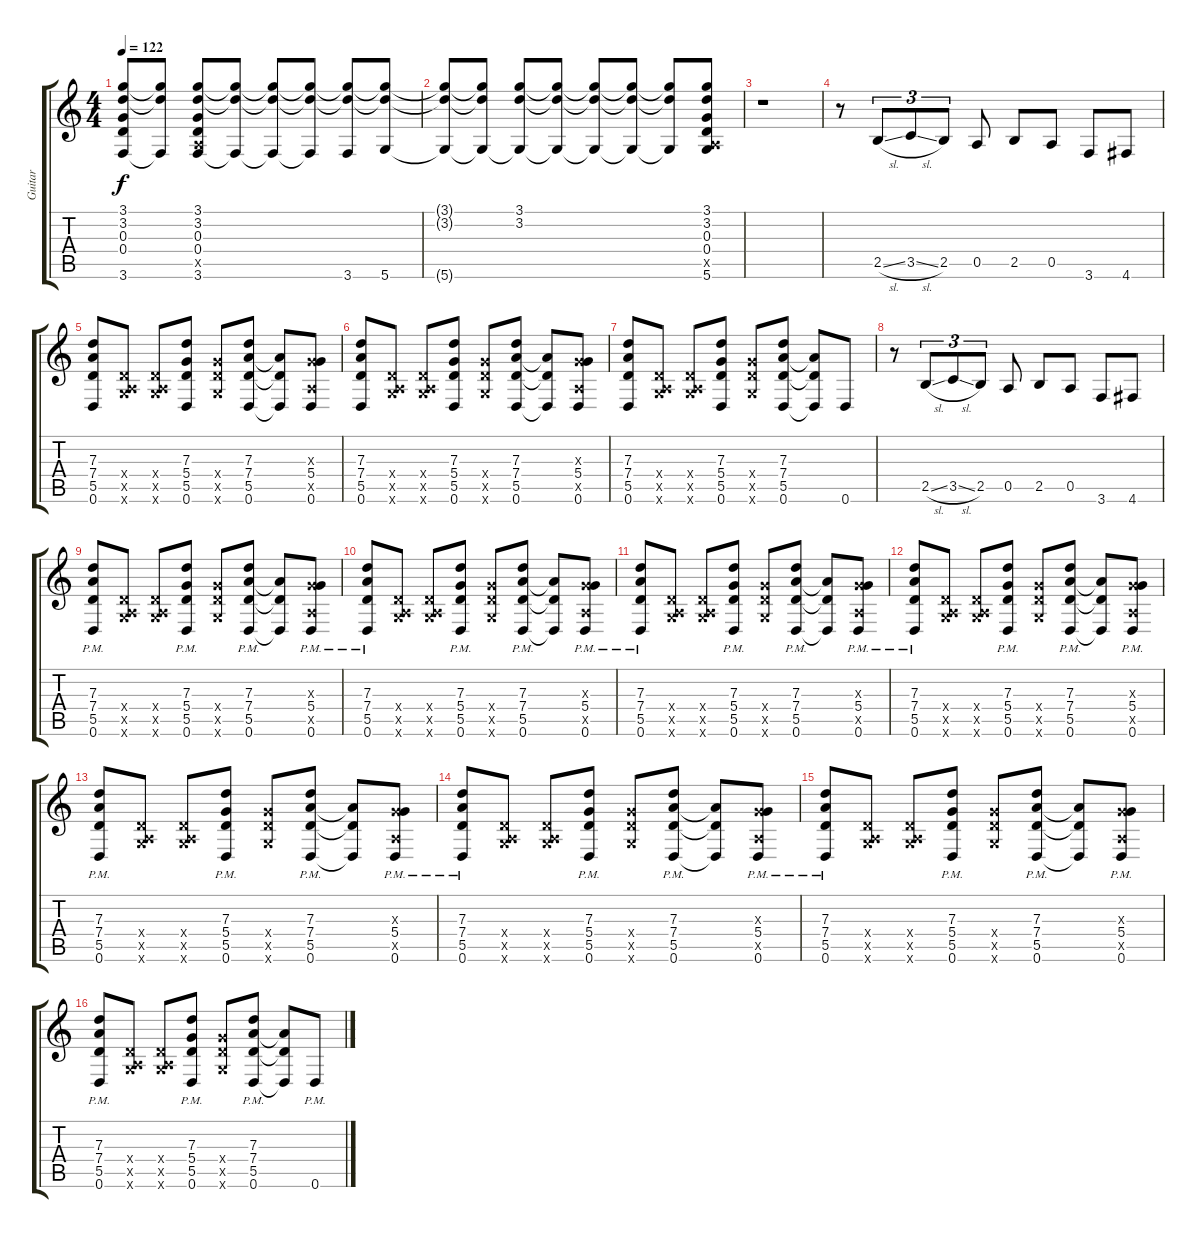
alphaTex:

\track ("Guitar" "Guitar") {instrument acousticguitarsteel}
\staff {score tabs}
\tuning (E4 B3 G3 D3 A2 D2) {hide}
\ts (4 4)
\tempo 122
\clef g2
\ks c
(3.1{t} 3.2{t} 0.3{t} 0.4{t} 3.6).8{dy f} (3.1{t} 3.2{t} 3.6{t}).8 (3.1 3.2 0.3 0.4 0.5{x} 3.6).8 (3.1{t} 3.2{t} 3.6{t}).8 (3.1{t} 3.2{t} 3.6{t}).8 (3.1{t} 3.2{t} 3.6{t}).8 (3.1{t} 3.2{t} 3.6).8 (3.1{t} 3.2{t} 5.6).8 |
(3.1{t} 3.2{t} 5.6{t}).8 (3.1{t} 3.2{t} 5.6{t}).8 (3.1 3.2 5.6{t}).8 (3.1{t} 3.2{t} 5.6{t}).8 (3.1{t} 3.2{t} 5.6{t}).8 (3.1{t} 3.2{t} 5.6{t}).8 (3.1{t} 3.2{t} 5.6{t}).8 (3.1 3.2 0.3 0.4 0.5{x} 5.6).8 |
r.1 |
r.8 2.5{sl}.8{tu (3 2)} 3.5{sl}.8{tu (3 2)} 2.5.8{tu (3 2)} 0.5.8 2.5.8 0.5.8 3.6.8 4.6.8 |
(7.3 7.4 5.5 0.6).8 (0.4{x} 0.5{x} 5.6{x}).8 (0.4{x} 0.5{x} 5.6{x}).8 (7.3 5.4 5.5 0.6).8 (5.4{x} 5.5{x} 5.6{x}).8 (7.3 7.4 5.5 0.6).8 (7.4{t} 5.5{t} 0.6{t}).8 (0.3{x} 5.4 0.5{x} 0.6).8 |
(7.3 7.4 5.5 0.6).8 (0.4{x} 0.5{x} 5.6{x}).8 (0.4{x} 0.5{x} 5.6{x}).8 (7.3 5.4 5.5 0.6).8 (5.4{x} 5.5{x} 5.6{x}).8 (7.3 7.4 5.5 0.6).8 (7.4{t} 5.5{t} 0.6{t}).8 (0.3{x} 5.4 0.5{x} 0.6).8 |
(7.3 7.4 5.5 0.6).8 (0.4{x} 0.5{x} 5.6{x}).8 (0.4{x} 0.5{x} 5.6{x}).8 (7.3 5.4 5.5 0.6).8 (5.4{x} 5.5{x} 5.6{x}).8 (7.3 7.4 5.5 0.6).8 (7.4{t} 5.5{t} 0.6{t}).8 0.6.8 |
r.8 2.5{sl}.8{tu (3 2)} 3.5{sl}.8{tu (3 2)} 2.5.8{tu (3 2)} 0.5.8 2.5.8 0.5.8 3.6.8 4.6.8 |
(7.3{pm} 7.4{pm} 5.5{pm} 0.6{pm}).8 (0.4{x} 0.5{x} 5.6{x}).8 (0.4{x} 0.5{x} 5.6{x}).8 (7.3{pm} 5.4{pm} 5.5{pm} 0.6{pm}).8 (5.4{x} 5.5{x} 5.6{x}).8 (7.3{pm} 7.4{pm} 5.5{pm} 0.6{pm}).8 (7.4{t} 5.5{t} 0.6{t}).8 (0.3{x} 5.4{pm} 0.5{x} 0.6{pm}).8 |
(7.3{pm} 7.4{pm} 5.5{pm} 0.6{pm}).8 (0.4{x} 0.5{x} 5.6{x}).8 (0.4{x} 0.5{x} 5.6{x}).8 (7.3{pm} 5.4{pm} 5.5{pm} 0.6{pm}).8 (5.4{x} 5.5{x} 5.6{x}).8 (7.3{pm} 7.4{pm} 5.5{pm} 0.6{pm}).8 (7.4{t} 5.5{t} 0.6{t}).8 (0.3{x} 5.4{pm} 0.5{x} 0.6{pm}).8 |
(7.3{pm} 7.4{pm} 5.5{pm} 0.6{pm}).8 (0.4{x} 0.5{x} 5.6{x}).8 (0.4{x} 0.5{x} 5.6{x}).8 (7.3{pm} 5.4{pm} 5.5{pm} 0.6{pm}).8 (5.4{x} 5.5{x} 5.6{x}).8 (7.3{pm} 7.4{pm} 5.5{pm} 0.6{pm}).8 (7.4{t} 5.5{t} 0.6{t}).8 (0.3{x} 5.4{pm} 0.5{x} 0.6{pm}).8 |
(7.3{pm} 7.4{pm} 5.5{pm} 0.6{pm}).8 (0.4{x} 0.5{x} 5.6{x}).8 (0.4{x} 0.5{x} 5.6{x}).8 (7.3{pm} 5.4{pm} 5.5{pm} 0.6{pm}).8 (5.4{x} 5.5{x} 5.6{x}).8 (7.3{pm} 7.4{pm} 5.5{pm} 0.6{pm}).8 (7.4{t} 5.5{t} 0.6{t}).8 (0.3{x} 5.4{pm} 0.5{x} 0.6{pm}).8 |
(7.3{pm} 7.4{pm} 5.5{pm} 0.6{pm}).8 (0.4{x} 0.5{x} 5.6{x}).8 (0.4{x} 0.5{x} 5.6{x}).8 (7.3{pm} 5.4{pm} 5.5{pm} 0.6{pm}).8 (5.4{x} 5.5{x} 5.6{x}).8 (7.3{pm} 7.4{pm} 5.5{pm} 0.6{pm}).8 (7.4{t} 5.5{t} 0.6{t}).8 (0.3{x} 5.4{pm} 0.5{x} 0.6{pm}).8 |
(7.3{pm} 7.4{pm} 5.5{pm} 0.6{pm}).8 (0.4{x} 0.5{x} 5.6{x}).8 (0.4{x} 0.5{x} 5.6{x}).8 (7.3{pm} 5.4{pm} 5.5{pm} 0.6{pm}).8 (5.4{x} 5.5{x} 5.6{x}).8 (7.3{pm} 7.4{pm} 5.5{pm} 0.6{pm}).8 (7.4{t} 5.5{t} 0.6{t}).8 (0.3{x} 5.4{pm} 0.5{x} 0.6{pm}).8 |
(7.3{pm} 7.4{pm} 5.5{pm} 0.6{pm}).8 (0.4{x} 0.5{x} 5.6{x}).8 (0.4{x} 0.5{x} 5.6{x}).8 (7.3{pm} 5.4{pm} 5.5{pm} 0.6{pm}).8 (5.4{x} 5.5{x} 5.6{x}).8 (7.3{pm} 7.4{pm} 5.5{pm} 0.6{pm}).8 (7.4{t} 5.5{t} 0.6{t}).8 (0.3{x} 5.4{pm} 0.5{x} 0.6{pm}).8 |
(7.3{pm} 7.4{pm} 5.5{pm} 0.6{pm}).8 (0.4{x} 0.5{x} 5.6{x}).8 (0.4{x} 0.5{x} 5.6{x}).8 (7.3{pm} 5.4{pm} 5.5{pm} 0.6{pm}).8 (5.4{x} 5.5{x} 5.6{x}).8 (7.3{pm} 7.4{pm} 5.5{pm} 0.6{pm}).8 (7.4{t} 5.5{t} 0.6{t}).8 0.6{pm}.8
